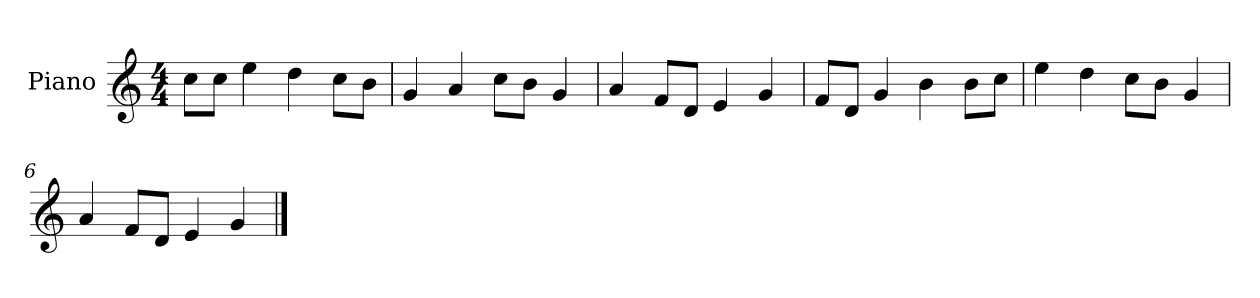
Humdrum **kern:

**kern
*part1
*staff1
*I"Piano
*I'P-no
*clefG2
*k[]
*M4/4
*MM90
=1
8cc\L
8cc\J
4ee\
4dd\
8cc\L
8b\J
=2
4g/
4a/
8cc\L
8b\J
4g/
=3
4a/
8f/L
8d/J
4e/
4g/
=4
8f/L
8d/J
4g/
4b\
8b\L
8cc\J
=5
4ee\
4dd\
8cc\L
8b\J
4g/
=6
4a/
8f/L
8d/J
4e/
4g/
==
*-
